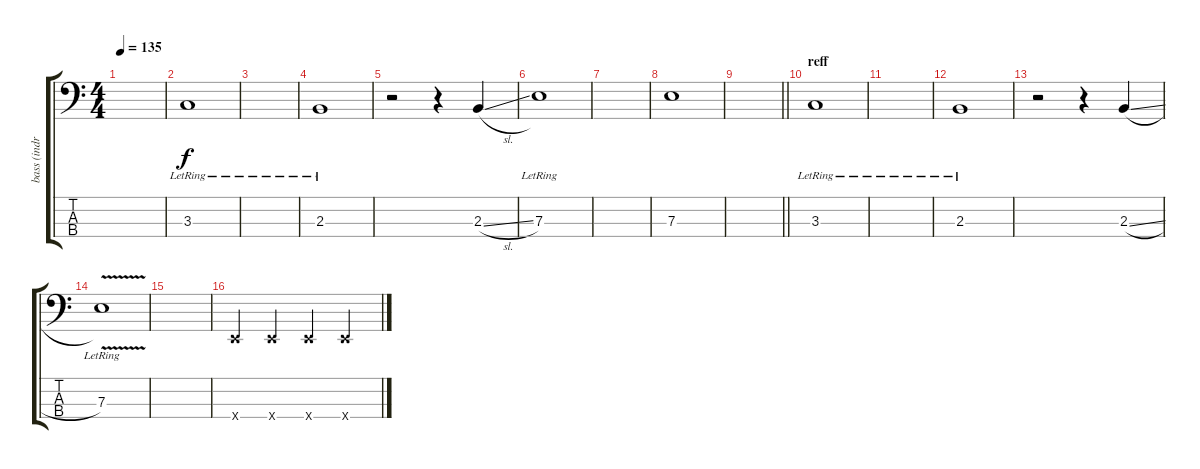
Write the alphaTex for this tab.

\track ("bass (indra)" "bass (indr") {instrument electricbassfinger}
\staff {score tabs}
\tuning (G2 D2 A1 E1) {hide}
\ts (4 4)
\tempo 135
\clef f4
\ks c
|
3.3{lr}.1 |
|
2.3{lr}.1 |
r.2 r.4 2.3{sl}.4 |
7.3{lr}.1 |
|
7.3.1 |
\barLineRight lightlight
|
\section ("" "reff")
3.3{lr}.1 |
|
2.3{lr}.1 |
r.2 r.4 2.3{sl}.4 |
7.3{v lr}.1 |
|
0.4{x}.4 0.4{x}.4 0.4{x}.4 0.4{x}.4
